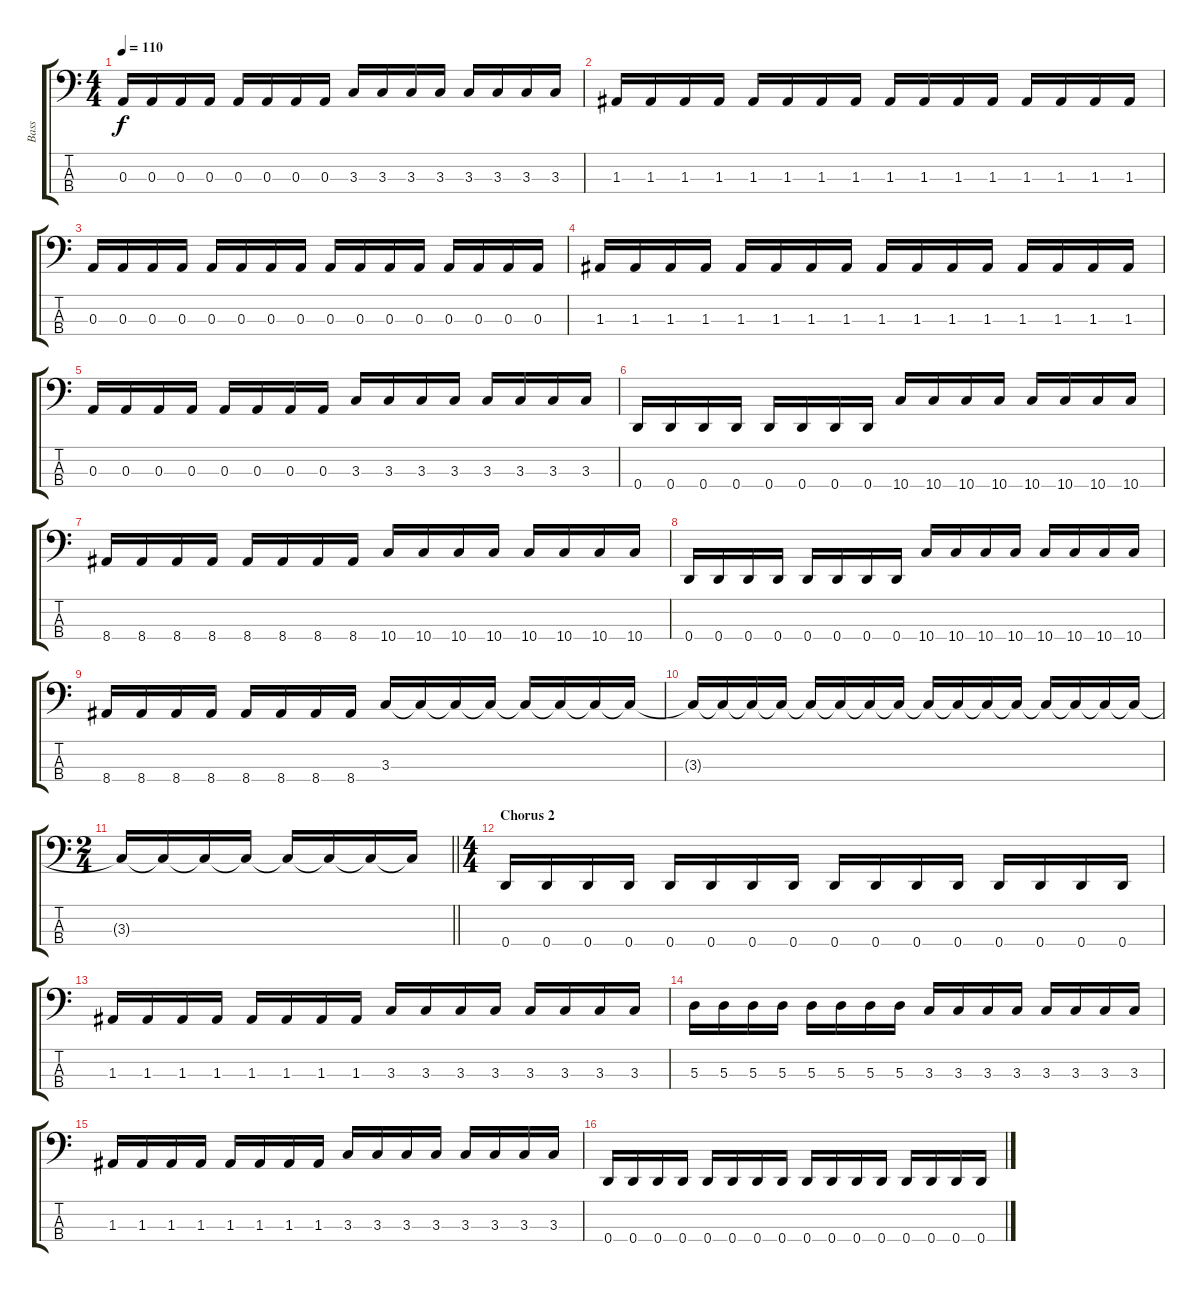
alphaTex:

\track ("Bass" "Bass") {instrument electricbasspick}
\staff {score tabs}
\tuning (G2 D2 A1 D1) {hide}
\ts (4 4)
\tempo 110
\clef f4
\ks c
0.3.16{dy f} 0.3.16 0.3.16 0.3.16 0.3.16 0.3.16 0.3.16 0.3.16 3.3.16 3.3.16 3.3.16 3.3.16 3.3.16 3.3.16 3.3.16 3.3.16 |
1.3.16 1.3.16 1.3.16 1.3.16 1.3.16 1.3.16 1.3.16 1.3.16 1.3.16 1.3.16 1.3.16 1.3.16 1.3.16 1.3.16 1.3.16 1.3.16 |
0.3.16 0.3.16 0.3.16 0.3.16 0.3.16 0.3.16 0.3.16 0.3.16 0.3.16 0.3.16 0.3.16 0.3.16 0.3.16 0.3.16 0.3.16 0.3.16 |
1.3.16 1.3.16 1.3.16 1.3.16 1.3.16 1.3.16 1.3.16 1.3.16 1.3.16 1.3.16 1.3.16 1.3.16 1.3.16 1.3.16 1.3.16 1.3.16 |
0.3.16 0.3.16 0.3.16 0.3.16 0.3.16 0.3.16 0.3.16 0.3.16 3.3.16 3.3.16 3.3.16 3.3.16 3.3.16 3.3.16 3.3.16 3.3.16 |
0.4.16 0.4.16 0.4.16 0.4.16 0.4.16 0.4.16 0.4.16 0.4.16 10.4.16 10.4.16 10.4.16 10.4.16 10.4.16 10.4.16 10.4.16 10.4.16 |
8.4.16 8.4.16 8.4.16 8.4.16 8.4.16 8.4.16 8.4.16 8.4.16 10.4.16 10.4.16 10.4.16 10.4.16 10.4.16 10.4.16 10.4.16 10.4.16 |
0.4.16 0.4.16 0.4.16 0.4.16 0.4.16 0.4.16 0.4.16 0.4.16 10.4.16 10.4.16 10.4.16 10.4.16 10.4.16 10.4.16 10.4.16 10.4.16 |
8.4.16 8.4.16 8.4.16 8.4.16 8.4.16 8.4.16 8.4.16 8.4.16 3.3.16 3.3{t}.16 3.3{t}.16 3.3{t}.16 3.3{t}.16 3.3{t}.16 3.3{t}.16 3.3{t}.16 |
3.3{t}.16 3.3{t}.16 3.3{t}.16 3.3{t}.16 3.3{t}.16 3.3{t}.16 3.3{t}.16 3.3{t}.16 3.3{t}.16 3.3{t}.16 3.3{t}.16 3.3{t}.16 3.3{t}.16 3.3{t}.16 3.3{t}.16 3.3{t}.16 |
\ts (2 4)
\barLineRight lightlight
3.3{t}.16 3.3{t}.16 3.3{t}.16 3.3{t}.16 3.3{t}.16 3.3{t}.16 3.3{t}.16 3.3{t}.16 |
\ts (4 4)
\section ("" "Chorus 2")
0.4.16 0.4.16 0.4.16 0.4.16 0.4.16 0.4.16 0.4.16 0.4.16 0.4.16 0.4.16 0.4.16 0.4.16 0.4.16 0.4.16 0.4.16 0.4.16 |
1.3.16 1.3.16 1.3.16 1.3.16 1.3.16 1.3.16 1.3.16 1.3.16 3.3.16 3.3.16 3.3.16 3.3.16 3.3.16 3.3.16 3.3.16 3.3.16 |
5.3.16 5.3.16 5.3.16 5.3.16 5.3.16 5.3.16 5.3.16 5.3.16 3.3.16 3.3.16 3.3.16 3.3.16 3.3.16 3.3.16 3.3.16 3.3.16 |
1.3.16 1.3.16 1.3.16 1.3.16 1.3.16 1.3.16 1.3.16 1.3.16 3.3.16 3.3.16 3.3.16 3.3.16 3.3.16 3.3.16 3.3.16 3.3.16 |
0.4.16 0.4.16 0.4.16 0.4.16 0.4.16 0.4.16 0.4.16 0.4.16 0.4.16 0.4.16 0.4.16 0.4.16 0.4.16 0.4.16 0.4.16 0.4.16
